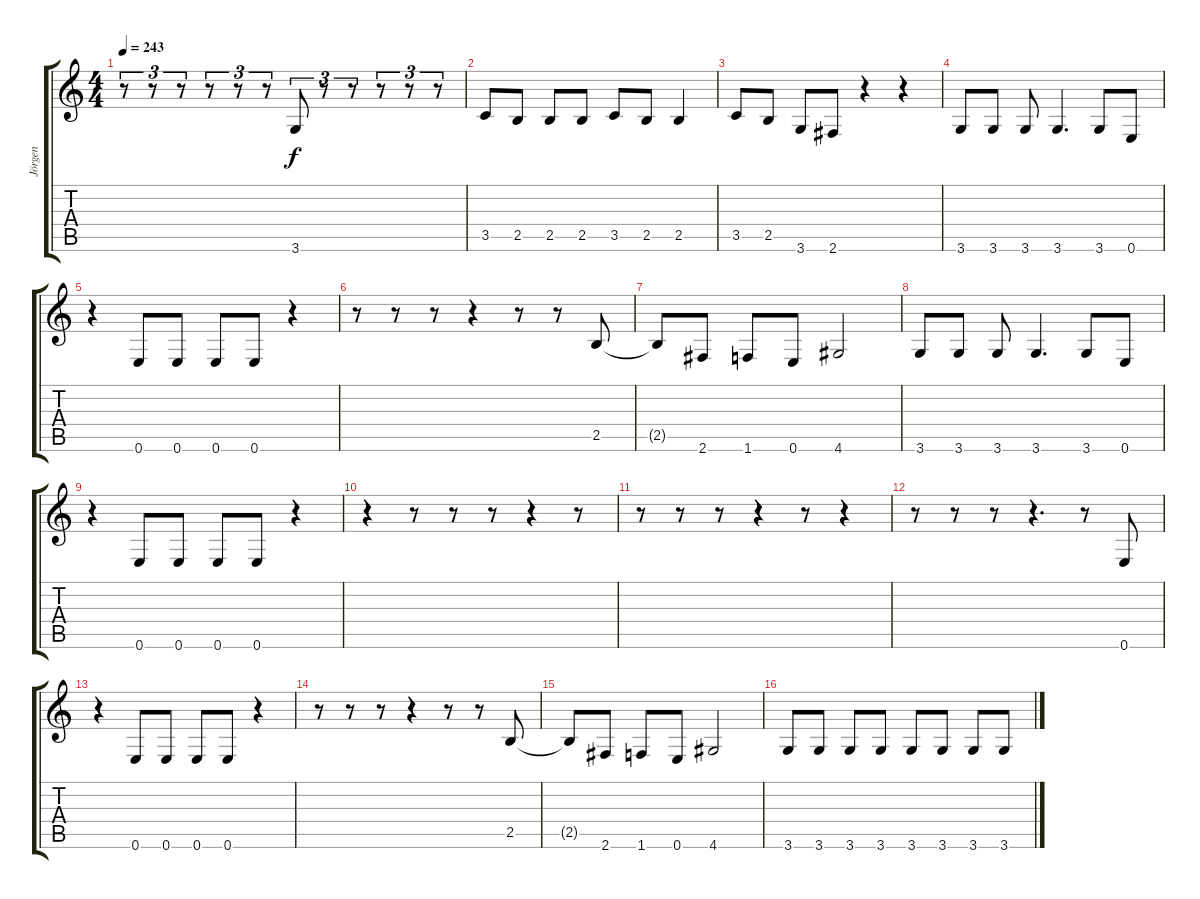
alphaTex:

\track ("Jörgen" "Jörgen") {instrument electricbasspick}
\staff {score tabs}
\tuning (E4 B3 G3 D3 A2 E2) {hide}
\ts (4 4)
\tempo 243
\clef g2
\ks c
r.8{tu (3 2) dy f} r.8{tu (3 2)} r.8{tu (3 2)} r.8{tu (3 2)} r.8{tu (3 2)} r.8{tu (3 2)} 3.6.8{tu (3 2)} r.8{tu (3 2)} r.8{tu (3 2)} r.8{tu (3 2)} r.8{tu (3 2)} r.8{tu (3 2)} |
3.5.8 2.5.8 2.5.8 2.5.8 3.5.8 2.5.8 2.5.4 |
3.5.8 2.5.8 3.6.8 2.6.8 r.4 r.4 |
3.6.8 3.6.8 3.6.8 3.6.4{d} 3.6.8 0.6.8 |
r.4 0.6.8 0.6.8 0.6.8 0.6.8 r.4 |
r.8 r.8 r.8 r.4 r.8 r.8 2.5.8 |
2.5{t}.8 2.6.8 1.6.8 0.6.8 4.6.2 |
3.6.8 3.6.8 3.6.8 3.6.4{d} 3.6.8 0.6.8 |
r.4 0.6.8 0.6.8 0.6.8 0.6.8 r.4 |
r.4 r.8 r.8 r.8 r.4 r.8 |
r.8 r.8 r.8 r.4 r.8 r.4 |
r.8 r.8 r.8 r.4{d} r.8 0.6.8 |
r.4 0.6.8 0.6.8 0.6.8 0.6.8 r.4 |
r.8 r.8 r.8 r.4 r.8 r.8 2.5.8 |
2.5{t}.8 2.6.8 1.6.8 0.6.8 4.6.2 |
3.6.8 3.6.8 3.6.8 3.6.8 3.6.8 3.6.8 3.6.8 3.6.8
